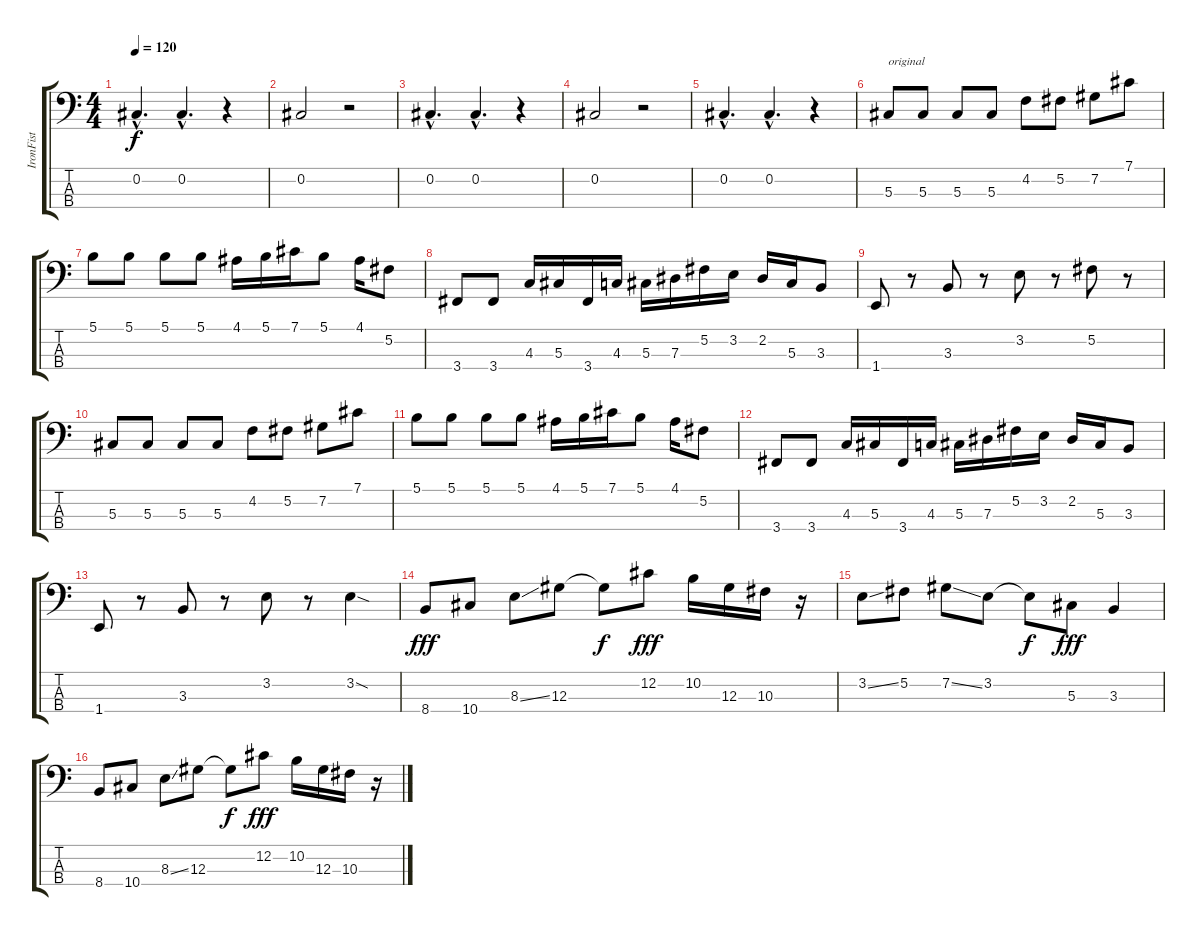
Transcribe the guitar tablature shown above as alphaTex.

\track ("IronFist" "IronFist") {instrument electricbassfinger}
\staff {score tabs}
\tuning (Gb2 Db2 Ab1 Eb1) {hide}
\ts (4 4)
\tempo 120
\clef f4
\ks c
0.2{hac}.4{d dy f} 0.2{hac}.4{d} r.4 |
0.2.2 r.2 |
0.2{hac}.4{d} 0.2{hac}.4{d} r.4 |
0.2.2 r.2 |
0.2{hac}.4{d} 0.2{hac}.4{d} r.4 |
5.3.8{txt "original" volume 16 balance 6 instrument electricbassfinger} 5.3.8 5.3.8 5.3.8 4.2.8 5.2.8 7.2.8 7.1.8 |
5.1.8 5.1.8 5.1.8 5.1.8 4.1.16 5.1.16 7.1.16 5.1.8 4.1.16 5.2.8 |
3.4.8 3.4.8 4.3.16 5.3.16 3.4.16 4.3.16 5.3.16 7.3.16 5.2.16 3.2.16 2.2.16 5.3.16 3.3.8 |
1.4.8 r.8 3.3.8 r.8 3.2.8 r.8 5.2.8 r.8 |
5.3.8 5.3.8 5.3.8 5.3.8 4.2.8 5.2.8 7.2.8 7.1.8 |
5.1.8 5.1.8 5.1.8 5.1.8 4.1.16 5.1.16 7.1.16 5.1.8 4.1.16 5.2.8 |
3.4.8 3.4.8 4.3.16 5.3.16 3.4.16 4.3.16 5.3.16 7.3.16 5.2.16 3.2.16 2.2.16 5.3.16 3.3.8 |
1.4.8 r.8 3.3.8 r.8 3.2.8 r.8 3.2{sod}.4 |
8.4.8{dy fff} 10.4.8 8.3{ss}.8 12.3.8 12.3{t}.8{dy f} 12.2.8{dy fff} 10.2.16 12.3.16 10.3.16 r.16 |
3.2{ss}.8 5.2.8 7.2{ss}.8 3.2.8 3.2{t}.8{dy f} 5.3.8{dy fff} 3.3.4 |
8.4.8 10.4.8 8.3{ss}.8 12.3.8 12.3{t}.8{dy f} 12.2.8{dy fff} 10.2.16 12.3.16 10.3.16 r.16
